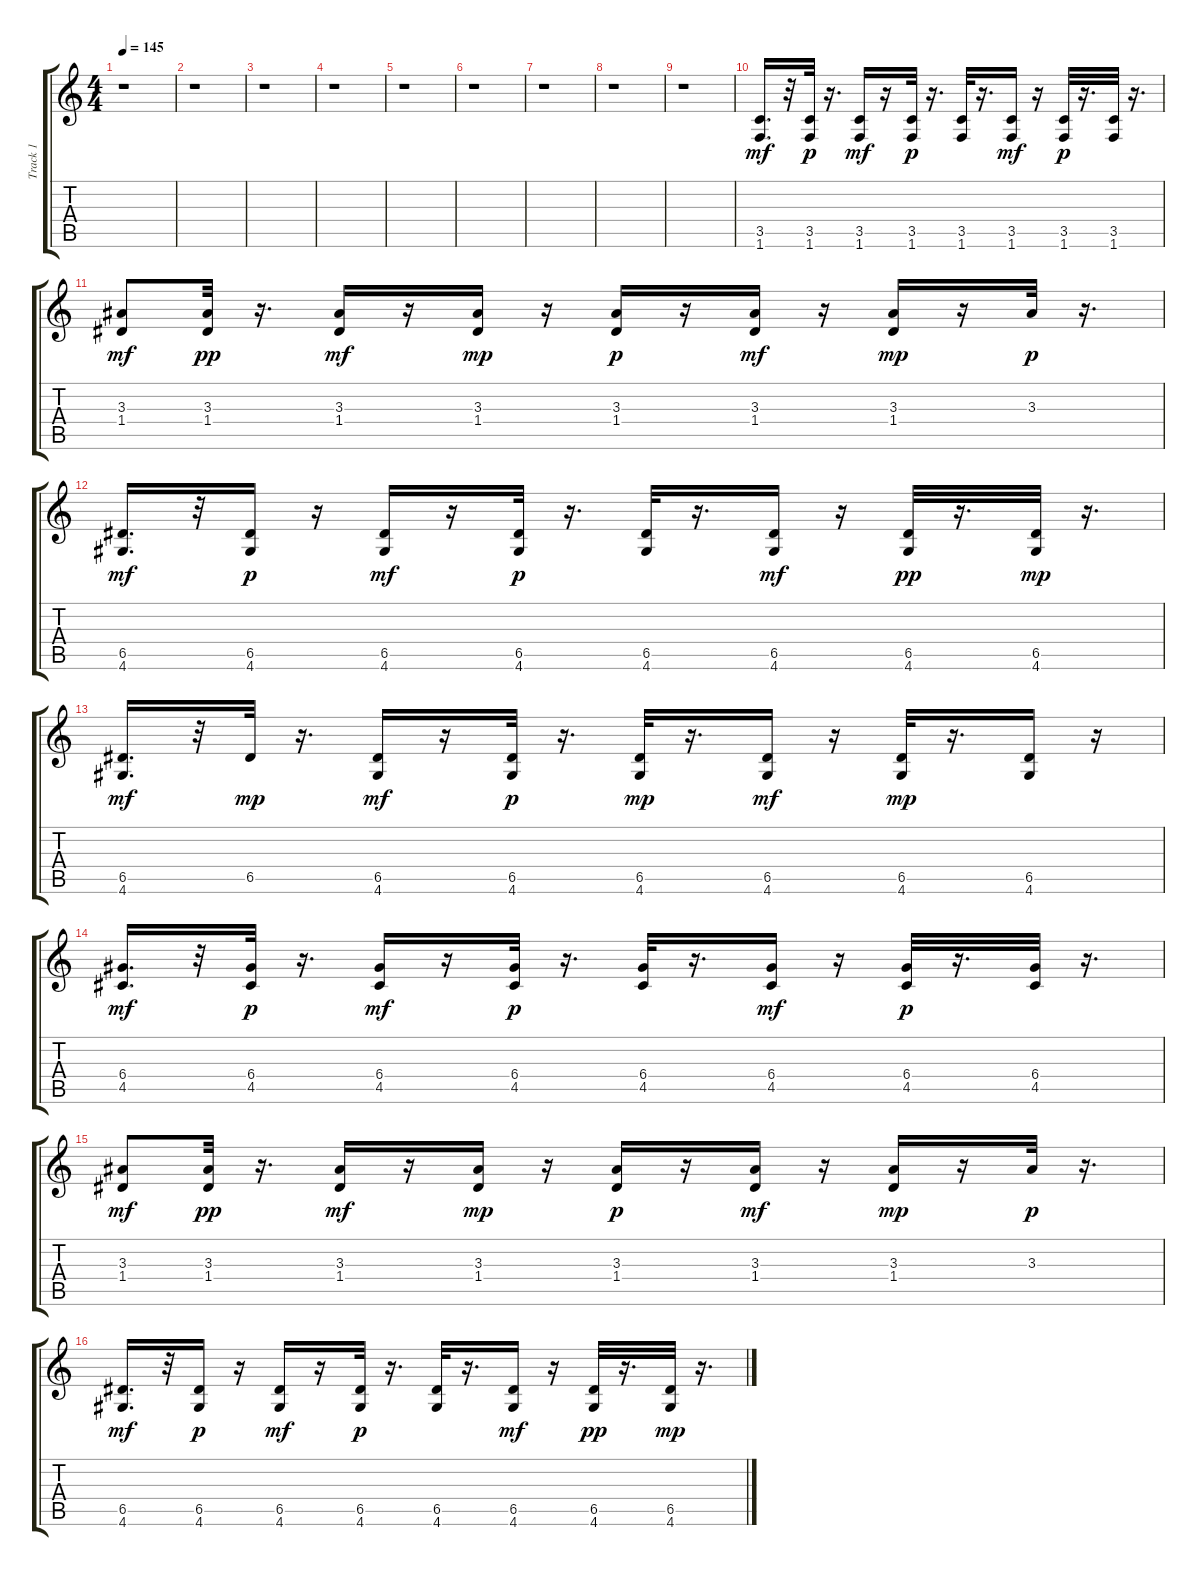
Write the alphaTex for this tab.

\track ("Track 1" "Track 1") {instrument electricguitarmuted}
\staff {score tabs}
\tuning (E4 B3 G3 D3 A2 E2) {hide}
\ts (4 4)
\tempo 145
\clef g2
\ks c
r.1{dy mp} |
r.1 |
r.1 |
r.1 |
r.1 |
r.1 |
r.1 |
r.1 |
r.1 |
(3.5 1.6).16{d dy mf} r.32 (3.5 1.6).32{dy p} r.16{d} (3.5 1.6).16{dy mf} r.16 (3.5 1.6).32{dy p} r.16{d} (3.5 1.6).32 r.16{d} (3.5 1.6).16{dy mf} r.16 (3.5 1.6).32{dy p} r.16{d} (3.5 1.6).32 r.16{d} |
(3.3 1.4).8{dy mf} (3.3 1.4).32{dy pp} r.16{d} (3.3 1.4).16{dy mf} r.16 (3.3 1.4).16{dy mp} r.16 (3.3 1.4).16{dy p} r.16 (3.3 1.4).16{dy mf} r.16 (3.3 1.4).16{dy mp} r.16 3.3.32{dy p} r.16{d} |
(6.5 4.6).16{d dy mf} r.32 (6.5 4.6).16{dy p} r.16 (6.5 4.6).16{dy mf} r.16 (6.5 4.6).32{dy p} r.16{d} (6.5 4.6).32 r.16{d} (6.5 4.6).16{dy mf} r.16 (6.5 4.6).32{dy pp} r.16{d} (6.5 4.6).32{dy mp} r.16{d} |
(6.5 4.6).16{d dy mf} r.32 6.5.32{dy mp} r.16{d} (6.5 4.6).16{dy mf} r.16 (6.5 4.6).32{dy p} r.16{d} (6.5 4.6).32{dy mp} r.16{d} (6.5 4.6).16{dy mf} r.16 (6.5 4.6).32{dy mp} r.16{d} (6.5 4.6).16 r.16 |
(6.4 4.5).16{d dy mf} r.32 (6.4 4.5).32{dy p} r.16{d} (6.4 4.5).16{dy mf} r.16 (6.4 4.5).32{dy p} r.16{d} (6.4 4.5).32 r.16{d} (6.4 4.5).16{dy mf} r.16 (6.4 4.5).32{dy p} r.16{d} (6.4 4.5).32 r.16{d} |
(3.3 1.4).8{dy mf} (3.3 1.4).32{dy pp} r.16{d} (3.3 1.4).16{dy mf} r.16 (3.3 1.4).16{dy mp} r.16 (3.3 1.4).16{dy p} r.16 (3.3 1.4).16{dy mf} r.16 (3.3 1.4).16{dy mp} r.16 3.3.32{dy p} r.16{d} |
(6.5 4.6).16{d dy mf} r.32 (6.5 4.6).16{dy p} r.16 (6.5 4.6).16{dy mf} r.16 (6.5 4.6).32{dy p} r.16{d} (6.5 4.6).32 r.16{d} (6.5 4.6).16{dy mf} r.16 (6.5 4.6).32{dy pp} r.16{d} (6.5 4.6).32{dy mp} r.16{d}
